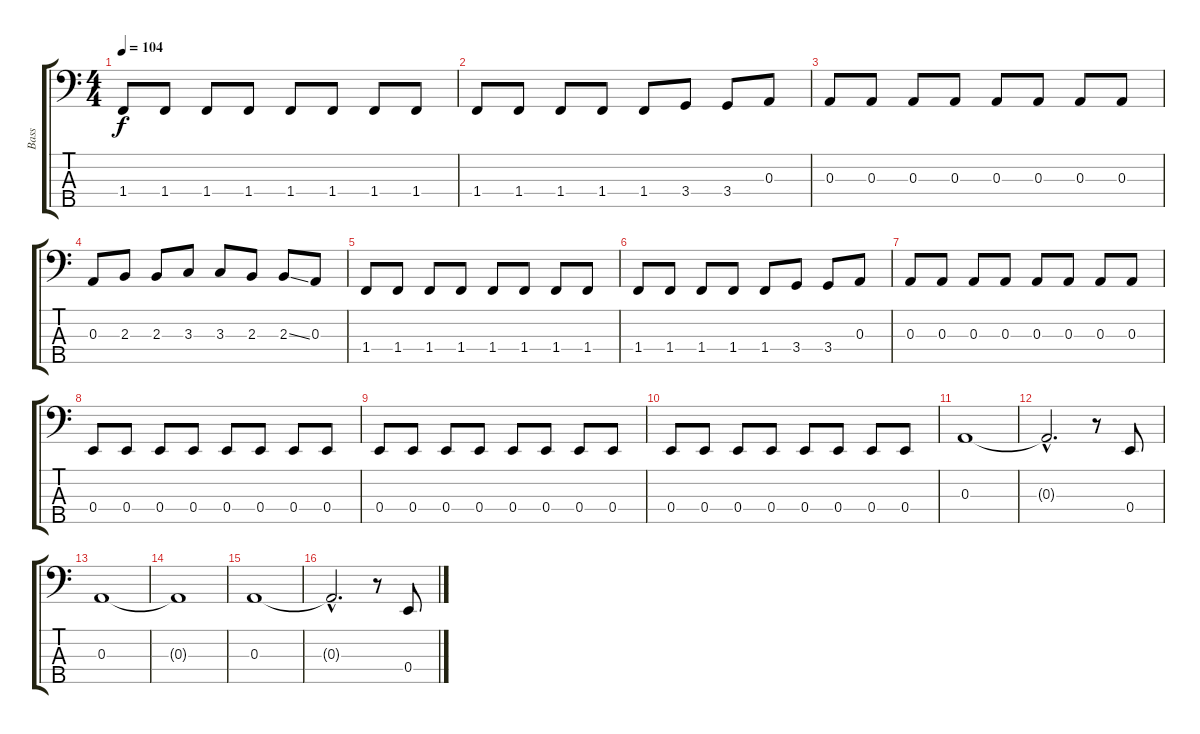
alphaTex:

\track ("Bass" "Bass") {instrument electricbassfinger}
\staff {score tabs}
\tuning (G2 D2 A1 E1 B0) {hide}
\ts (4 4)
\tempo 104
\clef f4
\ks c
1.4.8{dy f} 1.4.8 1.4.8 1.4.8 1.4.8 1.4.8 1.4.8 1.4.8 |
1.4.8 1.4.8 1.4.8 1.4.8 1.4.8 3.4.8 3.4.8 0.3.8 |
0.3.8 0.3.8 0.3.8 0.3.8 0.3.8 0.3.8 0.3.8 0.3.8 |
0.3.8 2.3.8 2.3.8 3.3.8 3.3.8 2.3.8 2.3{ss}.8 0.3.8 |
1.4.8 1.4.8 1.4.8 1.4.8 1.4.8 1.4.8 1.4.8 1.4.8 |
1.4.8 1.4.8 1.4.8 1.4.8 1.4.8 3.4.8 3.4.8 0.3.8 |
0.3.8 0.3.8 0.3.8 0.3.8 0.3.8 0.3.8 0.3.8 0.3.8 |
0.4.8 0.4.8 0.4.8 0.4.8 0.4.8 0.4.8 0.4.8 0.4.8 |
0.4.8 0.4.8 0.4.8 0.4.8 0.4.8 0.4.8 0.4.8 0.4.8 |
0.4.8 0.4.8 0.4.8 0.4.8 0.4.8 0.4.8 0.4.8 0.4.8 |
0.3.1 |
0.3{hac t}.2{d} r.8 0.4.8 |
0.3.1 |
0.3{t}.1 |
0.3.1 |
0.3{hac t}.2{d} r.8 0.4.8
